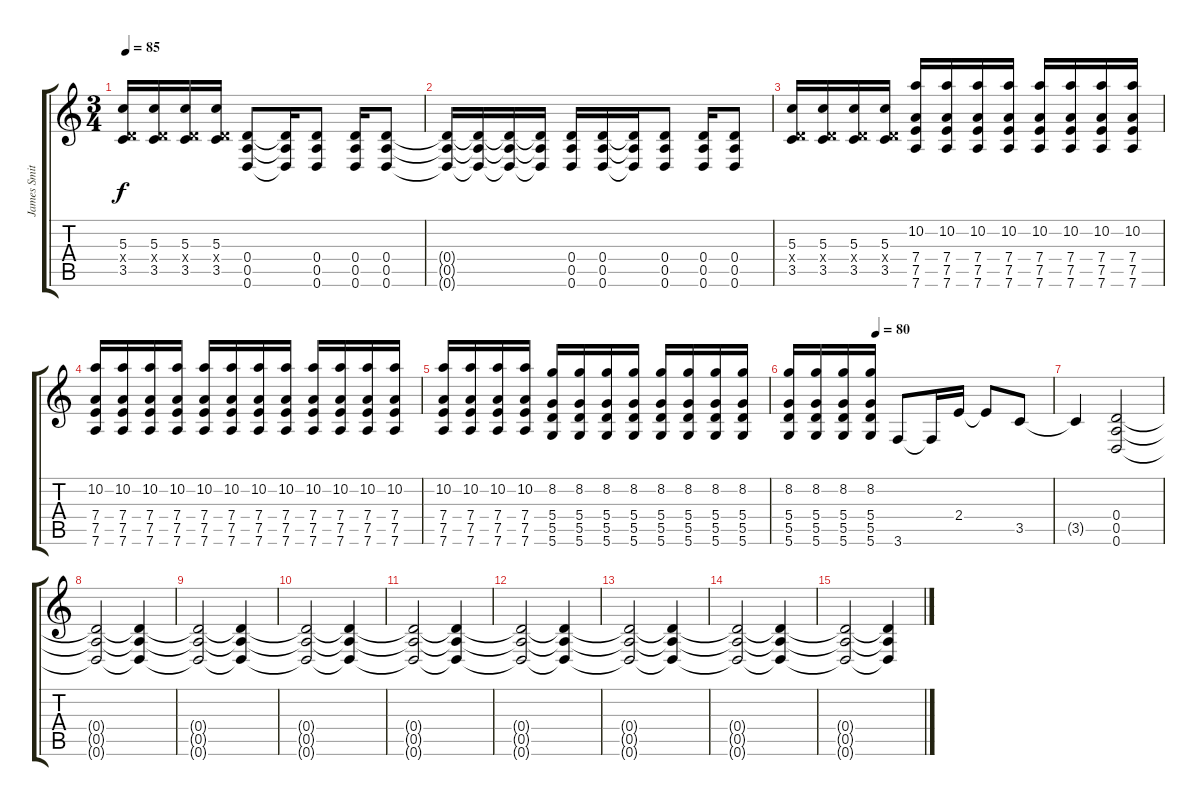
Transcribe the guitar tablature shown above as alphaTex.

\track ("James Smith" "James Smit") {instrument distortionguitar}
\staff {score tabs}
\tuning (E4 B3 G3 D3 A2 D2) {hide}
\ts (3 4)
\tempo 85
\clef g2
\ks c
(5.3 0.4{x} 3.5).16{dy f} (5.3 0.4{x} 3.5).16 (5.3 0.4{x} 3.5).16 (5.3 0.4{x} 3.5).16 (0.4 0.5 0.6).8 (0.4{t} 0.5{t} 0.6{t}).16 (0.4 0.5 0.6).8 (0.4 0.5 0.6).16 (0.4 0.5 0.6).8 |
(0.4{t} 0.5{t} 0.6{t}).16 (0.4{t} 0.5{t} 0.6{t}).16 (0.4{t} 0.5{t} 0.6{t}).16 (0.4{t} 0.5{t} 0.6{t}).16 (0.4 0.5 0.6).16 (0.4 0.5 0.6).16 (0.4{t} 0.5{t} 0.6{t}).16 (0.4 0.5 0.6).8 (0.4 0.5 0.6).16 (0.4 0.5 0.6).8 |
(5.3 0.4{x} 3.5).16 (5.3 0.4{x} 3.5).16 (5.3 0.4{x} 3.5).16 (5.3 0.4{x} 3.5).16 (10.2 7.4 7.5 7.6).16 (10.2 7.4 7.5 7.6).16 (10.2 7.4 7.5 7.6).16 (10.2 7.4 7.5 7.6).16 (10.2 7.4 7.5 7.6).16 (10.2 7.4 7.5 7.6).16 (10.2 7.4 7.5 7.6).16 (10.2 7.4 7.5 7.6).16 |
(10.2 7.4 7.5 7.6).16 (10.2 7.4 7.5 7.6).16 (10.2 7.4 7.5 7.6).16 (10.2 7.4 7.5 7.6).16 (10.2 7.4 7.5 7.6).16 (10.2 7.4 7.5 7.6).16 (10.2 7.4 7.5 7.6).16 (10.2 7.4 7.5 7.6).16 (10.2 7.4 7.5 7.6).16 (10.2 7.4 7.5 7.6).16 (10.2 7.4 7.5 7.6).16 (10.2 7.4 7.5 7.6).16 |
(10.2 7.4 7.5 7.6).16 (10.2 7.4 7.5 7.6).16 (10.2 7.4 7.5 7.6).16 (10.2 7.4 7.5 7.6).16 (8.2 5.4 5.5 5.6).16 (8.2 5.4 5.5 5.6).16 (8.2 5.4 5.5 5.6).16 (8.2 5.4 5.5 5.6).16 (8.2 5.4 5.5 5.6).16 (8.2 5.4 5.5 5.6).16 (8.2 5.4 5.5 5.6).16 (8.2 5.4 5.5 5.6).16 |
\tempo (80 0.3333333333333333)
(8.2 5.4 5.5 5.6).16 (8.2 5.4 5.5 5.6).16 (8.2 5.4 5.5 5.6).16 (8.2 5.4 5.5 5.6).16 3.6.8 3.6{t}.16 2.4.16 2.4{t}.8 3.5.8 |
3.5{t}.4 (0.4 0.5 0.6).2{volume 0} |
(0.4{t} 0.5{t} 0.6{t}).2 (0.4{t} 0.5{t} 0.6{t}).4 |
(0.4{t} 0.5{t} 0.6{t}).2 (0.4{t} 0.5{t} 0.6{t}).4 |
(0.4{t} 0.5{t} 0.6{t}).2 (0.4{t} 0.5{t} 0.6{t}).4 |
(0.4{t} 0.5{t} 0.6{t}).2 (0.4{t} 0.5{t} 0.6{t}).4 |
(0.4{t} 0.5{t} 0.6{t}).2 (0.4{t} 0.5{t} 0.6{t}).4 |
(0.4{t} 0.5{t} 0.6{t}).2 (0.4{t} 0.5{t} 0.6{t}).4 |
(0.4{t} 0.5{t} 0.6{t}).2 (0.4{t} 0.5{t} 0.6{t}).4 |
(0.4{t} 0.5{t} 0.6{t}).2 (0.4{t} 0.5{t} 0.6{t}).4
